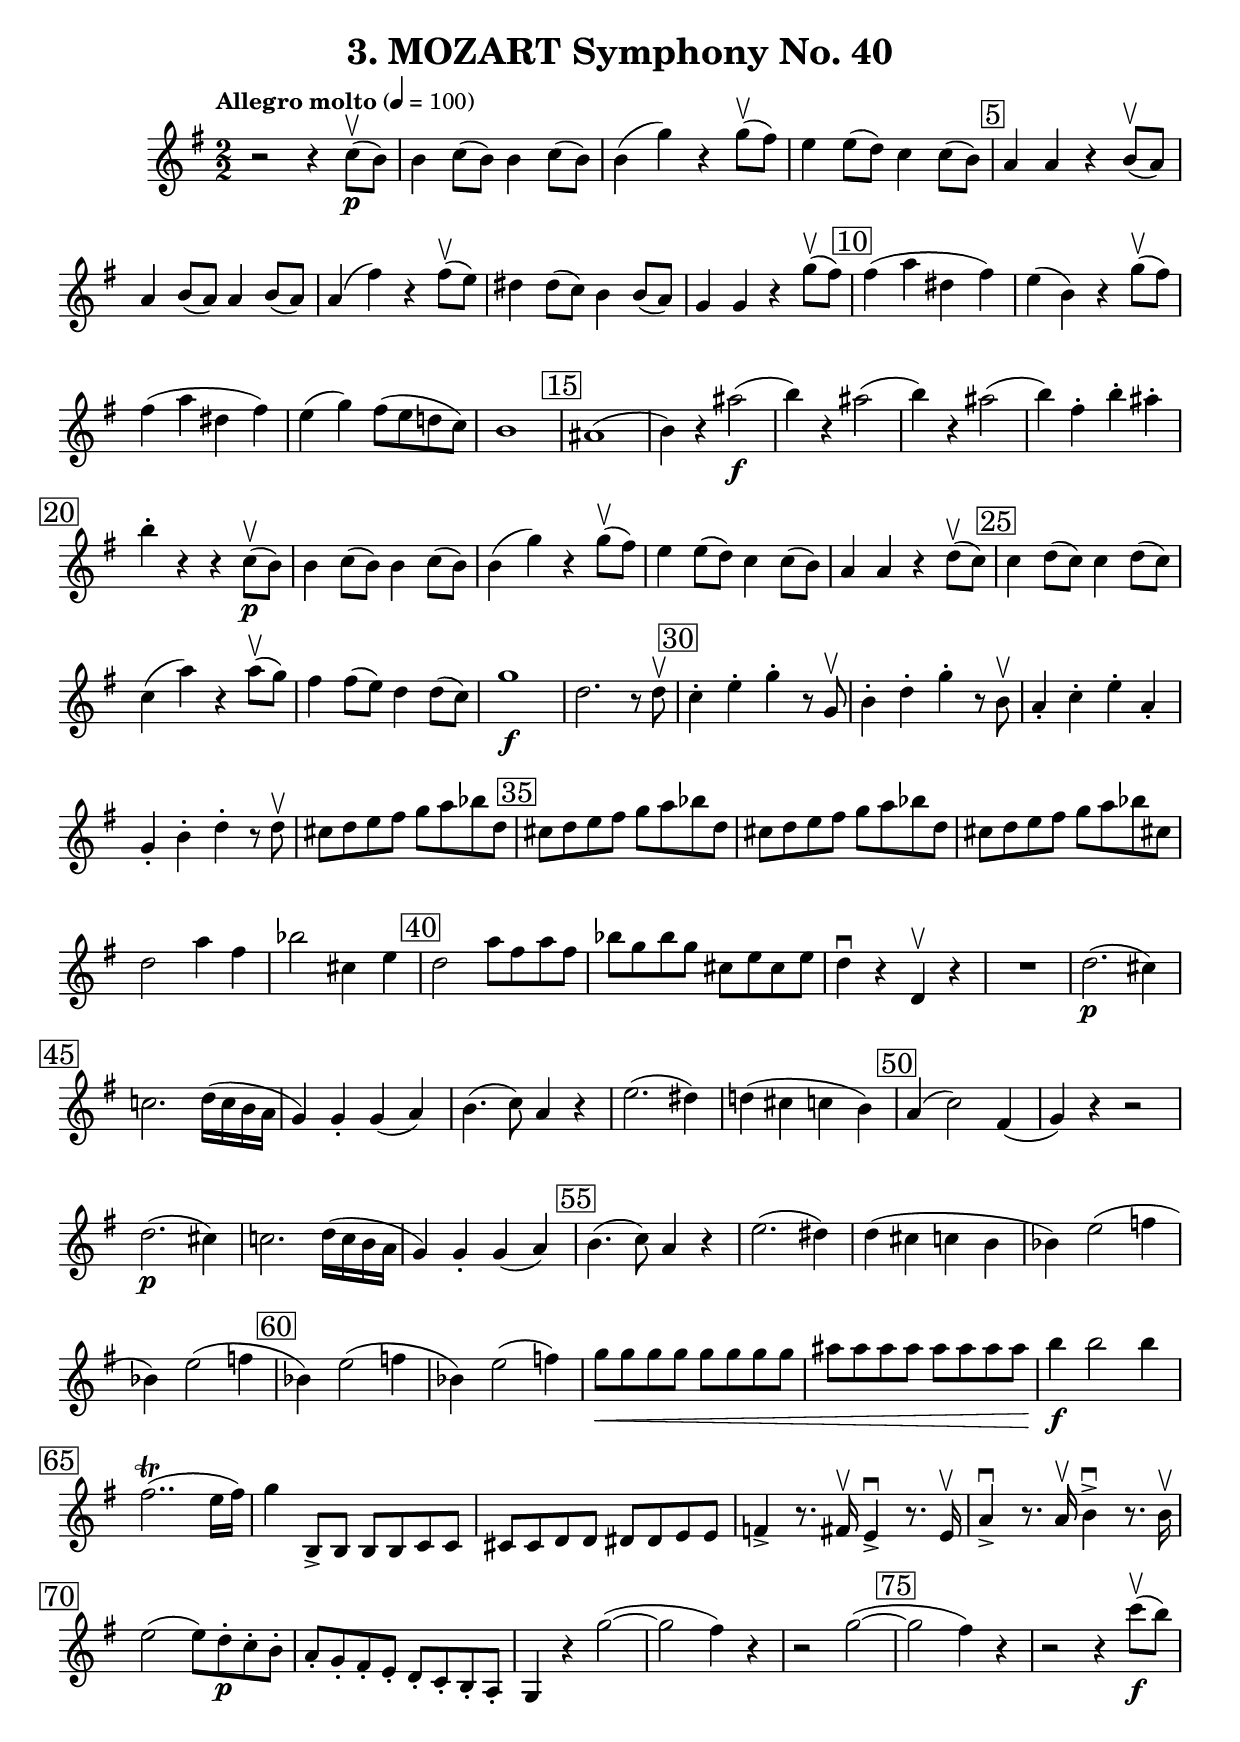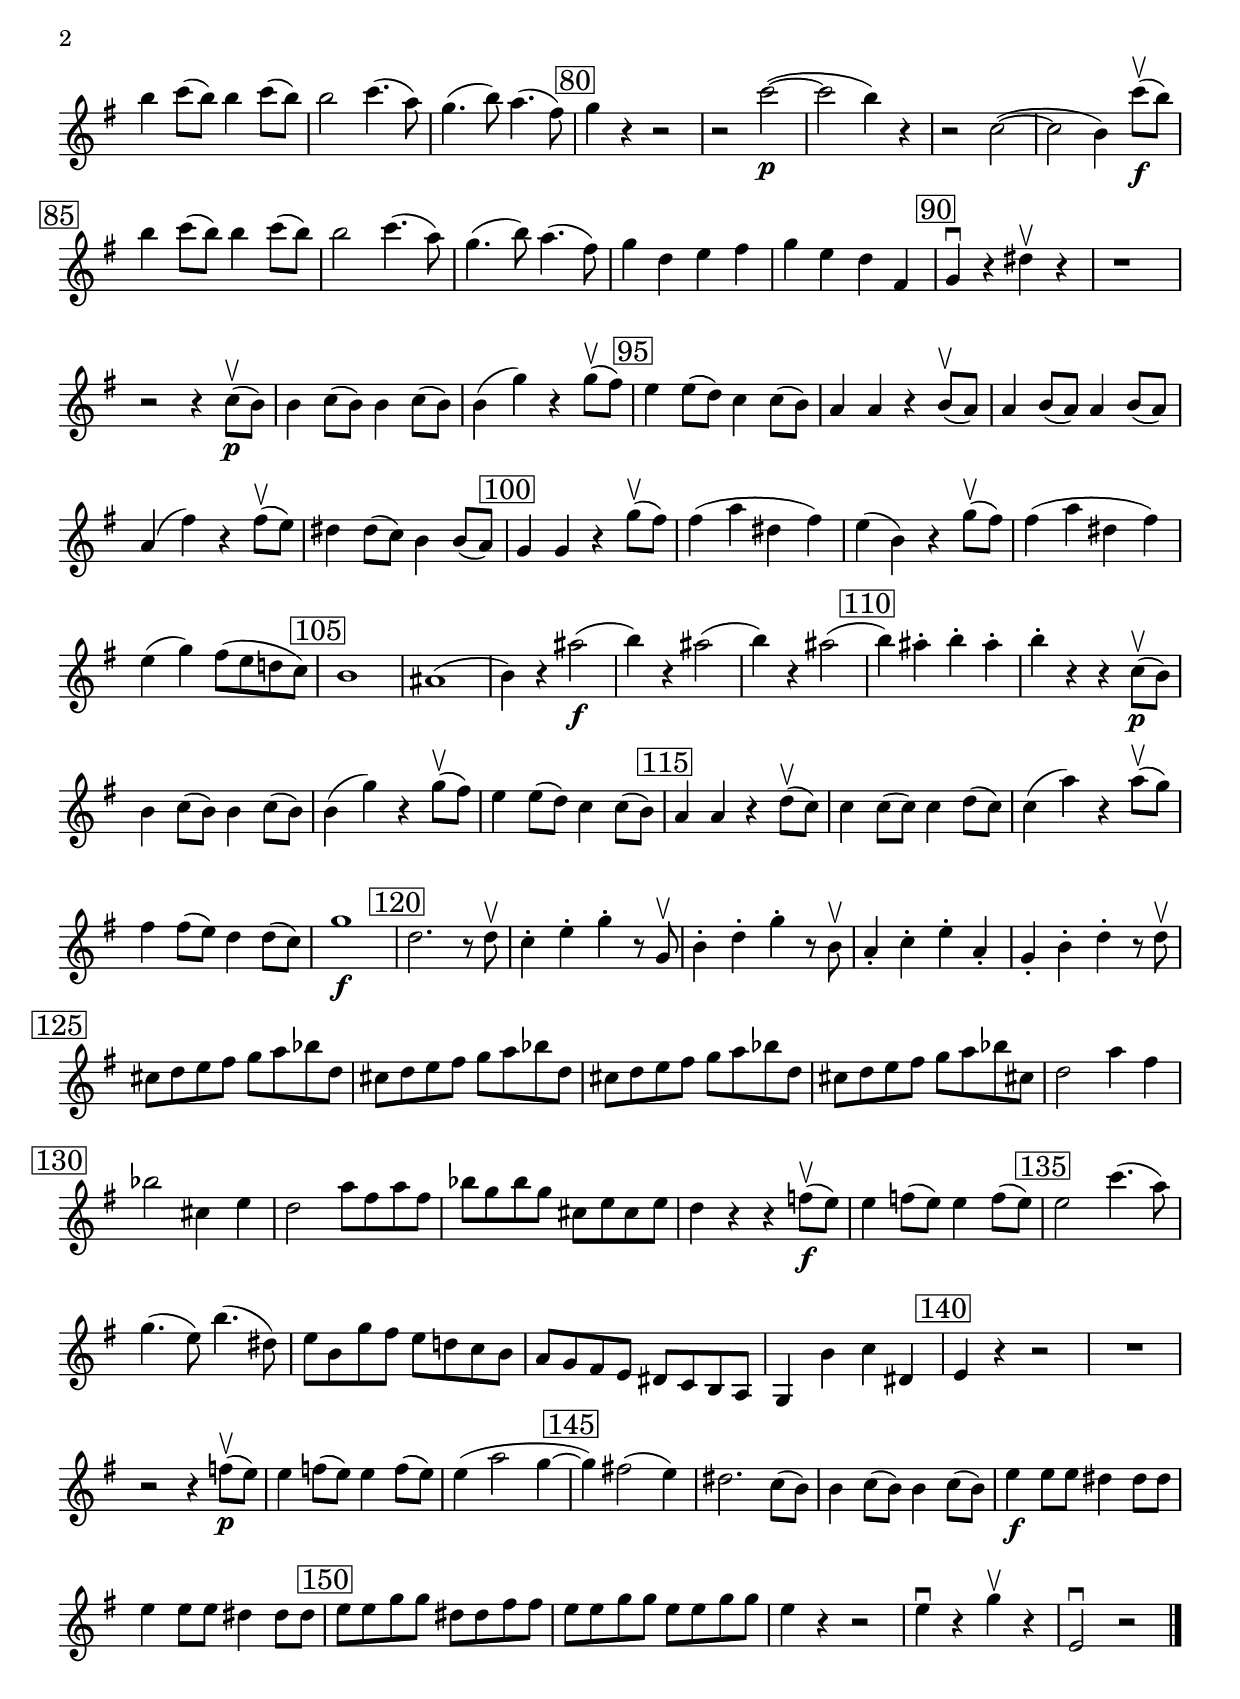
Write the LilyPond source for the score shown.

\version "2.18.2"
%% http://lilypond.org/doc/v2.18/Documentation/notation/graphic
downarrow=\markup{\combine \draw-line #'(0 . 2) \arrow-head #Y #DOWN ##t}
uparrow=\markup{ \combine \draw-line #'(0 . -2) \arrow-head #Y #UP ##t }
%% The way to use the above definitions is like this:
%%   \relative c' {
%%     cis!4^\uparrow d4 e4 fis!4^\uparrow
%%   }

%% However if you want to use something like cis!4\uparrow then use the
%% following event functions
%%
%% uparrow = #(define-event-function (parser location) () #{ ^ \markup{\combine \draw-line #'(0 . -2) \arrow-head #Y #UP ##f } #})
%% downarrow = #(define-event-function (parser location) () #{ ^ \markup{\combine \draw-line #'(0 . 2) \arrow-head #Y #DOWN ##f } #})
%%
%% and now you can use the following instead:
%%   \relative c' {
%%     cis!4\uparrow d4 e4 fis!4\uparrow
%%   }



%% https://lists.gnu.org/archive/html/lilypond-user/2015-12/msg00566.html
myDisplayBarNumber = {
  % Allow bar numbers to be displayed not only at beginning of lines:
  %   \once\override Score.BarNumber.break-visibility = ##(#f #t #t)
  \once\override Score.BarNumber.break-visibility = ##(#f #t #f)

  % Allow bar number 1 to be displayed
  \once\set Score.barNumberVisibility = #all-bar-numbers-visible
}

date = #(strftime "%Y-%m-%d" (localtime (current-time)))


\header {
  title = "3. MOZART Symphony No. 40"
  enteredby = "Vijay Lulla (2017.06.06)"
}

\layout {
  \context {
    \Score
      %% \override BarNumber.break-visibility = ##(#f #t #t)
      \override BarNumber.break-visibility = #end-of-line-invisible
      \override BarNumber.stencil = #(make-stencil-boxer 0.1 0.25 ly:text-interface::print)
      \override BarNumber.font-size = #2 %% Increase barnumber font size by 2
      \override BarNumber.self-alignment-X = #CENTER
      \override MultiMeasureRest.expand-limit = #1
      %% \override SpacingSpanner.base-shortest-duration = #(ly:make-moment 1/20)
  }
}

voiceconsts = {
  \key g \major
  \numericTimeSignature
  \compressFullBarRests
  \tempo "Allegro molto" 4 = 100
}

%% showLastLength = R1*8 %% show only last few measures. %% comment to typeset whole score

\book {
  \score {
    \new Staff {
      \new Voice {
        \relative c' {
          \voiceconsts
          \time 2/2
          \clef treble
          \set Score.barNumberVisibility = #(every-nth-bar-number-visible 5)
          r2 r4 c'8\p(\upbow b8) |
          b4 c8( b8) b4 c8( b8) |
          b4( g'4) r4 g8(\upbow fis8) |
          e4 e8( d8) c4 c8( b8) |
          a4 a4 r4 b8(\upbow a8) | % measure 5
          a4 b8( a8) a4 b8( a8) |
          a4( fis'4) r4 fis8(\upbow e8) |
          dis4 dis8( c8) b4 b8( a8) |
          g4 g4 r4 g'8(\upbow fis8) |
          fis4( a4 dis,4 fis4) | % measure 10
          e4( b4) r4 g'8(\upbow fis8) |
          fis4( a4 dis,4 fis4) |
          e4( g4) fis8( e8 d!8 c8) |
          b1 |
          ais1( | % measure 15
          b4) r4 ais'2(\f |
          b4) r4 ais2( |
          b4) r4 ais2( |
          b4) fis4-. b4-. ais4-. |
          b4-. r4 r4 c,8(\p\upbow b8) | % measure 20
          b4 c8( b8) b4 c8( b8) |
          b4( g'4) r4 g8(\upbow fis8) |
          e4 e8( d8) c4 c8( b8) |
          a4 a4 r4 d8(\upbow c8) |
          c4 d8( c8) c4 d8( c8) | % measure 25
          c4( a'4) r4 a8(\upbow g8) |
          fis4 fis8( e8) d4 d8( c8) |
          g'1\f |
          d2. r8 d8\upbow |
          c4-. e4-. g4-. r8 g,8\upbow | % measure 30
          b4-. d4-. g4-. r8 b,8\upbow |
          a4-. c4-. e4-. a,4-. |
          g4-. b4-. d4-. r8 d8\upbow |
          cis8 d8 e8 fis8 g8 a8 bes8 d,8 |
          cis8 d8 e8 fis8 g8 a8 bes8 d,8 | % measure 35
          cis8 d8 e8 fis8 g8 a8 bes8 d,8 |
          cis8 d8 e8 fis8 g8 a8 bes8 cis,!8 |
          d2 a'4 fis4 |
          bes2 cis,4 e4 |
          d2 a'8 fis8 a8 fis8 | % measure 40
          bes8 g8 bes8 g8 cis,8 e8 cis8 e8 |
          d4\downbow r4 d,4\upbow r4 |
          R1 
          d'2.(\p cis4) |
          c!2. d16( c16 b16 a16 | % measure 45
          g4) g4-. g4( a4) |
          b4.( c8) a4 r4 |
          e'2.( dis4) |
          d!4( cis4 c4 b4) |
          a4( c2) fis,4( | % measure 50
          g4) r4 r2 |
          d'2.(\p cis4) |
          c!2. d16( c16 b16 a16 |
          g4) g4-. g4( a4) |
          b4.( c8) a4 r4 | % measure 55
          e'2.( dis4) |
          d4( cis4 c4 b4 |
          bes4) e2( f4 |
          bes,4) e2( f4 |
          bes,4) e2( f4 | % measure 60
          bes,4) e2( f4) |
          g8\< g8 g8 g8 g8 g8 g8 g8 |
          ais8 ais8 ais8 ais8 ais8 ais8 ais8 ais8 |
          b4\f b2 b4 | 
          fis2..(\trill e16 fis16) | % measure 65
          g4 b,,8-> b8 b8 b8 c8 c8 |
          cis8 cis8 d8 d8 dis8 dis8 e8 e8 |
          f4-> r8. fis16\upbow e4->\downbow r8. e16\upbow |
          a4->\downbow r8. a16\upbow b4->\downbow r8. b16\upbow |
          e2( e8) d8-.\p c8-. b8-. | % measure 70
          a8-. g8-. fis8-. e8-. d8-. c8-. b8-. a8-. |
          g4 r4 g''2~( |
          g2 fis4) r4 |
          r2 g2~( |
          g2 fis4) r4 | % measure 75
          r2 r4 c'8(\f \upbow b8)|
          b4 c8( b8) b4 c8( b8) |
          b2 c4.( a8) |
          g4.( b8) a4.( fis8) |
          g4 r4 r2 | % measure 80
          r2 c2~(\p |
          c2 b4) r4 |
          r2 c,2~( |
          c2 b4) c'8(\upbow\f b8) |
          b4 c8( b8) b4 c8( b8) | % measure 85
          b2 c4.( a8) |
          g4.( b8) a4.( fis8) |
          g4 d4 e4 fis4 |
          g4 e4 d4 fis,4 |
          g4\downbow r4 dis'4\upbow r4 | % measure 90
          r1 |
          %% \pageBreak %% makes it 4 pages!!
          r2 r4 c8(\p\upbow b8) |
          b4 c8( b8) b4 c8( b8) |
          b4( g'4) r4 g8(\upbow fis8) |
          e4 e8( d8) c4 c8( b8) | % measure 95
          a4 a4 r4 b8(\upbow a8) |
          a4 b8( a8) a4 b8( a8) |
          a4( fis'4) r4 fis8(\upbow e8) |
          dis4 dis8( c8) b4 b8( a8) |
          g4 g4 r4 g'8(\upbow fis8) | % measure 100
          fis4( a4 dis,4 fis4) |
          e4( b4) r4 g'8(\upbow fis8) |
          fis4( a4 dis,4 fis4) |
          e4( g4) fis8( e8 d!8 c8) |
          b1 | % measure 105
          ais1( |
          b4) r4 ais'2(\f |
          b4) r4 ais2( |
          b4) r4 ais2( |
          b4) ais4-. b4-. ais4-. | % measure 110
          b4-. r4 r4 c,8(\p\upbow b8) |
          b4 c8( b8) b4 c8( b8) |
          b4( g'4) r4 g8(\upbow fis8) |
          e4 e8( d8) c4 c8( b8) |
          a4 a4 r4 d8(\upbow c8) | % measure 115
          c4 c8( c8) c4 d8( c8) |
          c4( a'4) r4 a8(\upbow g8) |
          fis4 fis8( e8) d4 d8( c8) |
          g'1\f |
          d2. r8 d8\upbow | % measure 120
          c4-. e4-. g4-. r8 g,8\upbow |
          b4-. d4-. g4-. r8 b,8\upbow |
          a4-. c4-. e4-. a,4-. |
          g4-. b4-. d4-. r8 d8\upbow |
          cis8 d8 e8 fis8 g8 a8 bes8 d,8 | % measure 125
          cis8 d8 e8 fis8 g8 a8 bes8 d,8 |
          cis8 d8 e8 fis8 g8 a8 bes8 d,8 |
          cis8 d8 e8 fis8 g8 a8 bes8 cis,!8 |
          d2 a'4 fis4 |
          bes2 cis,4 e4 | % measure 130
          d2 a'8 fis8 a8 fis8 |
          bes8 g8 bes8 g8 cis,8 e8 cis8 e8 |
          d4 r4 r4 f8(\f\upbow e8) |
          e4 f8( e8) e4 f8( e8) |
          e2 c'4.( a8) | % measure 135
          g4.( e8) b'4.( dis,8) |
          e8 b8 g'8 fis8 e8 d!8 c8 b8 |
          a8 g8 fis8 e8 dis8 c8 b8 a8 |
          g4 b'4 c4 dis,4 |
          e4 r4 r2 | % measure 140
          R1 |
          r2 r4 f'8(\p\upbow e8) |
          e4 f8( e8) e4 f8( e8) |
          e4( a2 g4~ |
          g4) fis!2( e4) | % measure 145
          dis2. c8( b8)  |
          b4 c8( b8) b4 c8( b8) |
          e4\f e8 e8 dis4 dis8 dis8 |
          e4 e8 e8 dis4 dis8 dis8 |
          e8 e8 g8 g8 dis8 dis8 fis8 fis8 | % measure 150
          e8 e8 g8 g8 e8 e8 g8 g8 |
          e4 r4 r2 |
          e4\downbow r4 g4\upbow r4 |
          e,2\downbow r2 \bar"|."
        }
      }
    }
    \layout{}
    \midi{}
  }
}
